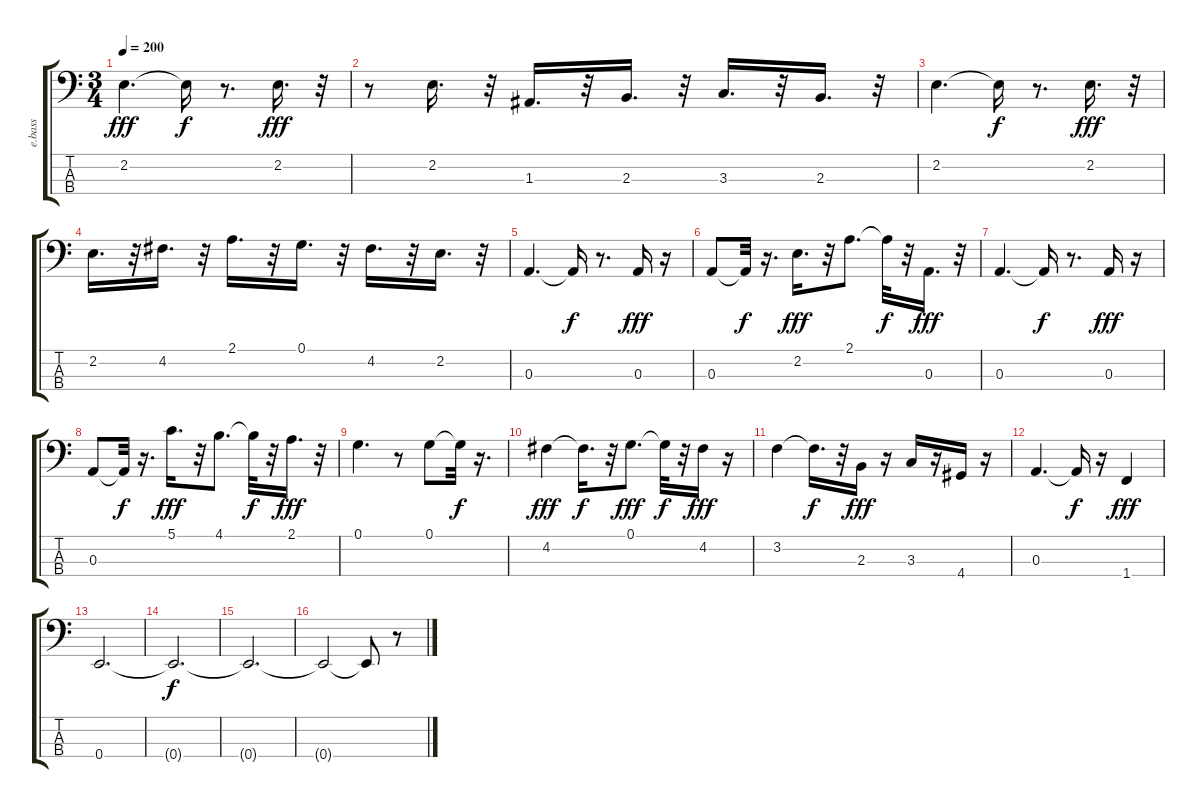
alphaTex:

\track ("e.bass" "e.bass") {instrument fretlessbass}
\staff {score tabs}
\tuning (G2 D2 A1 E1) {hide}
\ts (3 4)
\tempo 200
\clef f4
\ks c
2.2.4{d dy fff} 2.2{t}.16{dy f} r.8{d} 2.2.16{d dy fff} r.32 |
r.8 2.2.16{d} r.32 1.3.16{d} r.32 2.3.16{d} r.32 3.3.16{d} r.32 2.3.16{d} r.32 |
2.2.4{d} 2.2{t}.16{dy f} r.8{d} 2.2.16{d dy fff} r.32 |
2.2.16{d} r.32 4.2.16{d} r.32 2.1.16{d} r.32 0.1.16{d} r.32 4.2.16{d} r.32 2.2.16{d} r.32 |
0.3.4{d} 0.3{t}.16{dy f} r.8{d} 0.3.16{dy fff} r.16 |
0.3.8 0.3{t}.32{dy f} r.16{d} 2.2.16{d dy fff} r.32 2.1.8{d} 2.1{t}.32{dy f} r.32 0.3.16{d dy fff} r.32 |
0.3.4{d} 0.3{t}.16{dy f} r.8{d} 0.3.16{dy fff} r.16 |
0.3.8 0.3{t}.32{dy f} r.16{d} 5.1.16{d dy fff} r.32 4.1.8{d} 4.1{t}.32{dy f} r.32 2.1.16{d dy fff} r.32 |
0.1.4{d} r.8 0.1.8 0.1{t}.32{dy f} r.16{d} |
4.2.4{dy fff} 4.2{t}.16{d dy f} r.32 0.1.8{d dy fff} 0.1{t}.32{dy f} r.32 4.2.16{dy fff} r.16 |
3.2.4 3.2{t}.16{d dy f} r.32 2.3.16{dy fff} r.16 3.3.16 r.16 4.4.16 r.16 |
0.3.4{d} 0.3{t}.16{dy f} r.16 1.4.4{dy fff} |
0.4.2{d} |
0.4{t}.2{d dy f} |
0.4{t}.2{d} |
0.4{t}.2 0.4{t}.8 r.8
